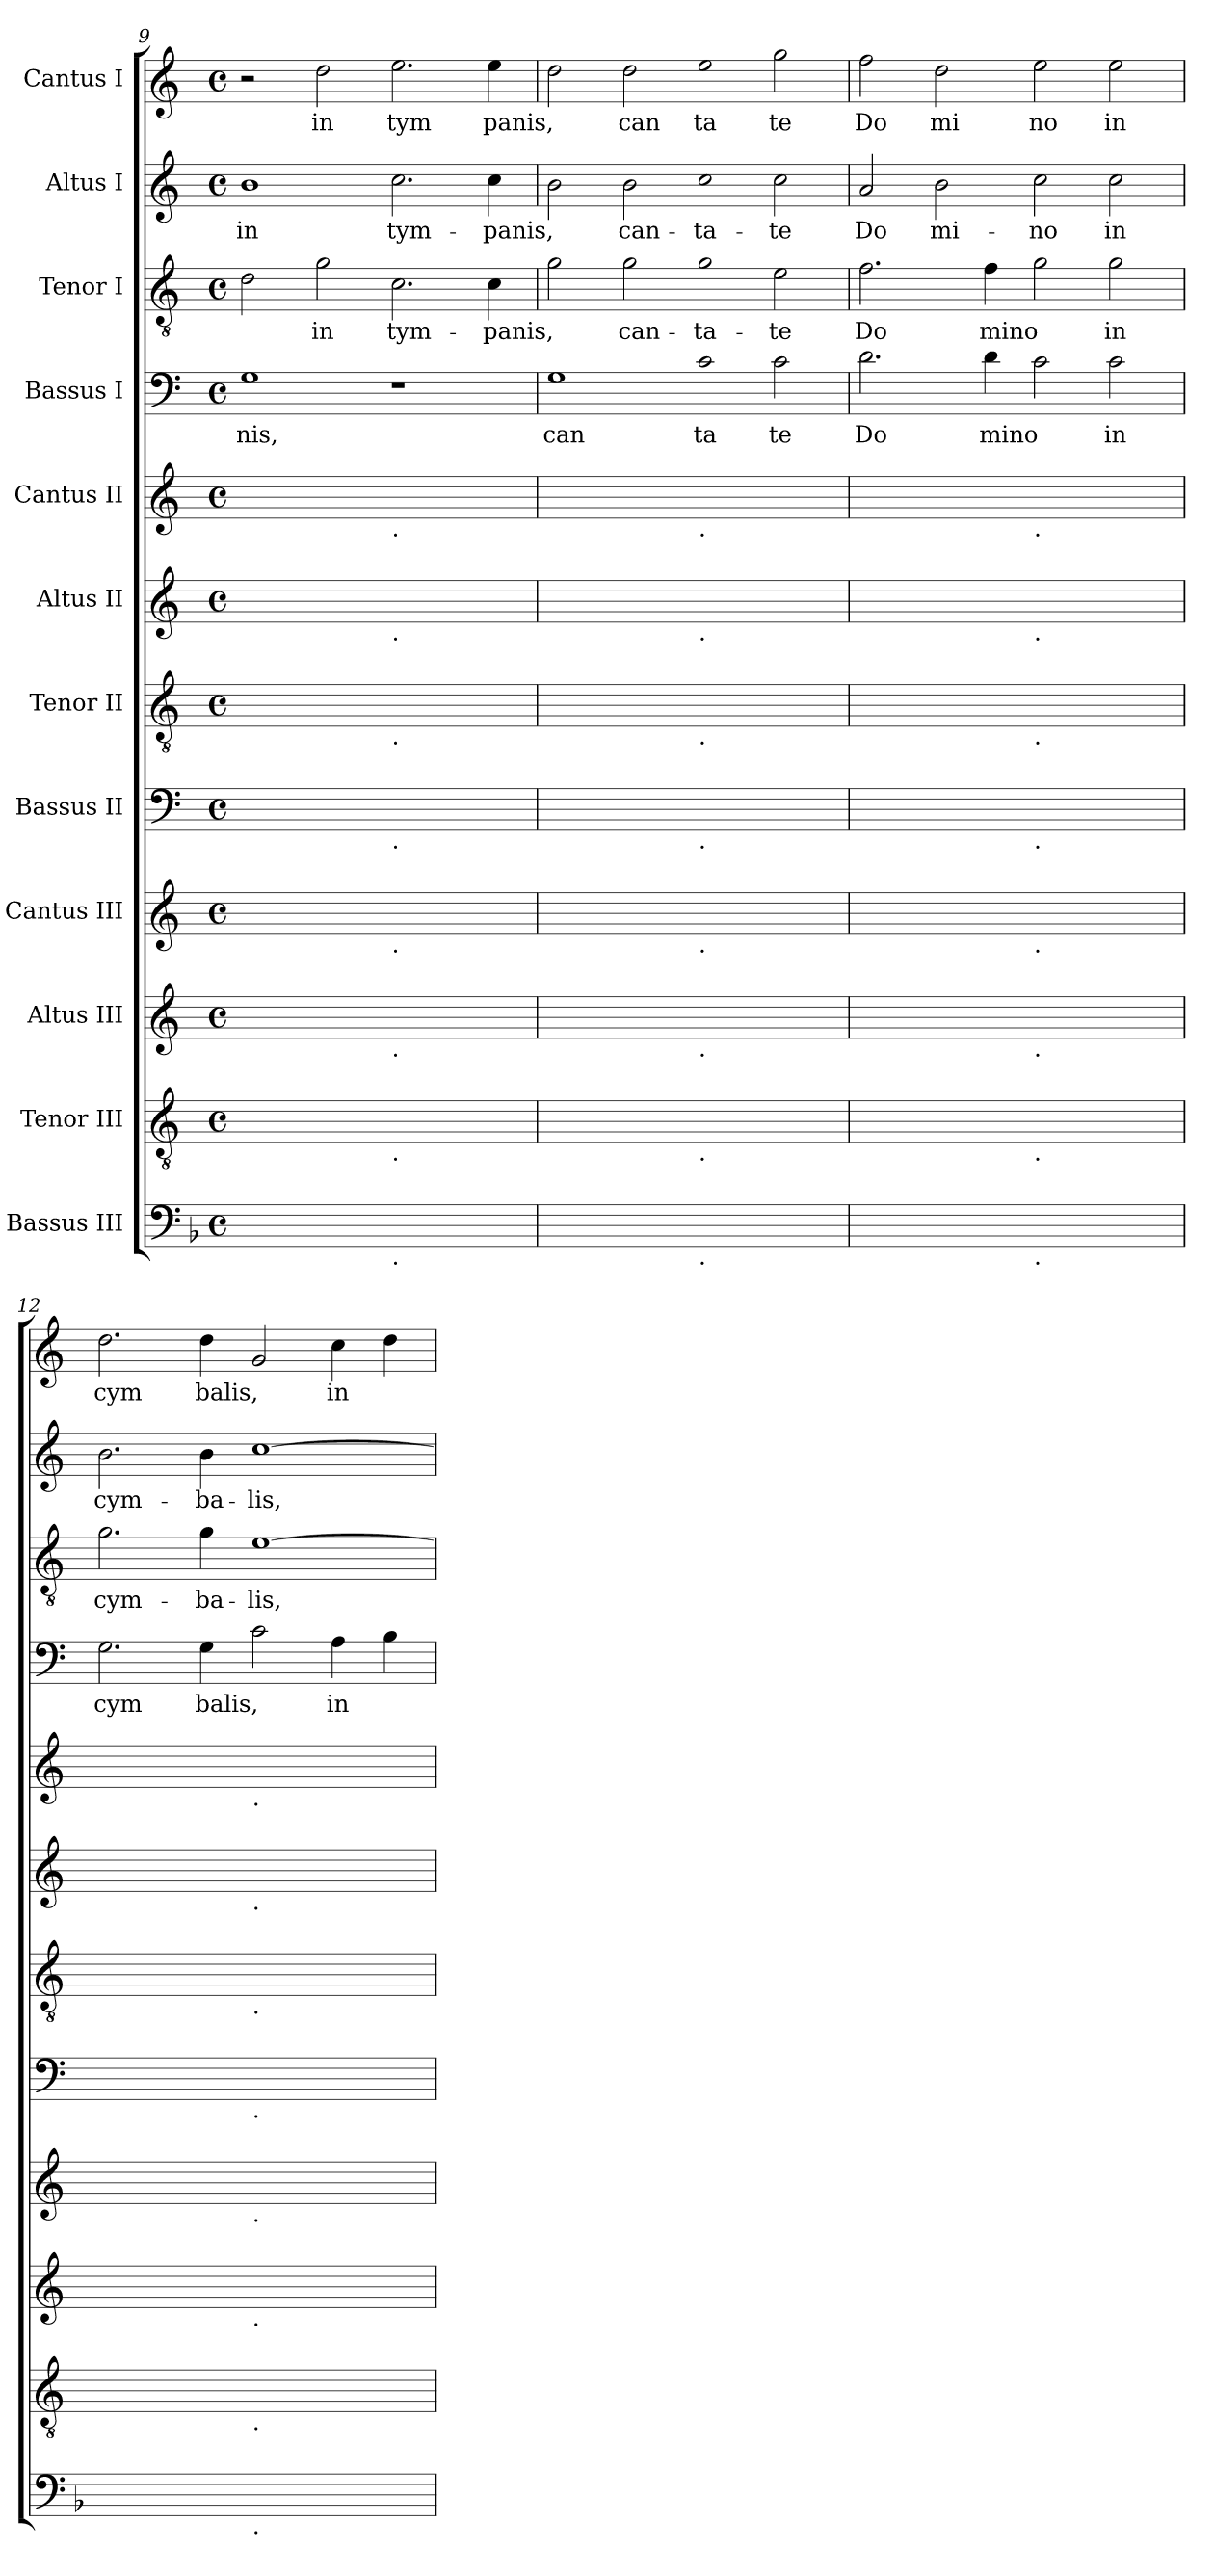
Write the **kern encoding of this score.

**kern	**kern	**kern	**kern	**kern	**kern	**kern	**kern	**kern	**text	**kern	**text	**kern	**text	**kern	**text
*part12	*part11	*part10	*part9	*part8	*part7	*part6	*part5	*part4	*part4	*part3	*part3	*part2	*part2	*part1	*part1
*staff12	*staff11	*staff10	*staff9	*staff8	*staff7	*staff6	*staff5	*staff4	*staff4	*staff3	*staff3	*staff2	*staff2	*staff1	*staff1
*I"Bassus III	*I"Tenor III	*I"Altus III	*I"Cantus III	*I"Bassus II	*I"Tenor II	*I"Altus II	*I"Cantus II	*I"Bassus I	*	*I"Tenor I	*	*I"Altus I	*	*I"Cantus I	*
*clefF4	*clefGv2	*clefG2	*clefG2	*clefF4	*clefGv2	*clefG2	*clefG2	*clefF4	*	*clefGv2	*	*clefG2	*	*clefG2	*
*ITrd3c5	*	*	*	*	*	*	*	*	*	*	*	*	*	*	*
*k[]	*k[]	*k[]	*k[]	*k[]	*k[]	*k[]	*k[]	*k[]	*	*k[]	*	*k[]	*	*k[]	*
*M4/4	*M4/4	*M4/4	*M4/4	*M4/4	*M4/4	*M4/4	*M4/4	*M4/4	*	*M4/4	*	*M4/4	*	*M4/4	*
*met(c)	*met(c)	*met(c)	*met(c)	*met(c)	*met(c)	*met(c)	*met(c)	*met(c)	*	*met(c)	*	*met(c)	*	*met(c)	*
=9	=9	=9	=9	=9	=9	=9	=9	=9	=9	=9	=9	=9	=9	=9	=9
!	!	!	!	!	!	!	!	!	!LO:LY:b	!	!	!	!LO:LY:b	!	!
1ryy	1ryy	1ryy	1ryy	1ryy	1ryy	1ryy	1ryy	1G	nis,	2d\	.	1b	in	2r	.
!	!	!	!	!	!	!	!	!	!	!	!LO:LY:b	!	!	!	!LO:LY:b
.	.	.	.	.	.	.	.	.	.	2g\	in	.	.	2dd\	in
!	!	!	!	!	!	!	!LO:TX:b:t=.	!	!	!	!	!	!	!	!
!	!	!	!	!	!	!LO:TX:b:t=.	!	!	!	!	!	!	!	!	!
!	!	!	!	!	!LO:TX:b:t=.	!	!	!	!	!	!	!	!	!	!
!	!	!	!	!LO:TX:b:t=.	!	!	!	!	!	!	!	!	!	!	!
!	!	!	!LO:TX:b:t=.	!	!	!	!	!	!	!	!	!	!	!	!
!	!	!LO:TX:b:t=.	!	!	!	!	!	!	!	!	!	!	!	!	!
!	!LO:TX:b:t=.	!	!	!	!	!	!	!	!	!	!	!	!	!	!
!LO:TX:b:t=.	!	!	!	!	!	!	!	!	!	!	!	!	!	!	!
!	!	!	!	!	!	!	!	!	!	!	!LO:LY:b	!	!LO:LY:b	!	!LO:LY:b
1ryy	1ryy	1ryy	1ryy	1ryy	1ryy	1ryy	1ryy	1r	.	2.c\	tym-	2.cc\	tym-	2.ee\	tym
!	!	!	!	!	!	!	!	!	!	!	!LO:LY:b	!	!LO:LY:b	!	!LO:LY:b
.	.	.	.	.	.	.	.	.	.	4c\	-panis,	4cc\	-panis,	4ee\	panis,
=10	=10	=10	=10	=10	=10	=10	=10	=10	=10	=10	=10	=10	=10	=10	=10
!	!	!	!	!	!	!	!	!	!LO:LY:b	!	!	!	!	!	!
1ryy	1ryy	1ryy	1ryy	1ryy	1ryy	1ryy	1ryy	1G	can	2g\	.	2b\	.	2dd\	.
!	!	!	!	!	!	!	!	!	!	!	!LO:LY:b	!	!LO:LY:b	!	!LO:LY:b
.	.	.	.	.	.	.	.	.	.	2g\	can-	2b\	can-	2dd\	can
!	!	!	!	!	!	!	!LO:TX:b:t=.	!	!	!	!	!	!	!	!
!	!	!	!	!	!	!LO:TX:b:t=.	!	!	!	!	!	!	!	!	!
!	!	!	!	!	!LO:TX:b:t=.	!	!	!	!	!	!	!	!	!	!
!	!	!	!	!LO:TX:b:t=.	!	!	!	!	!	!	!	!	!	!	!
!	!	!	!LO:TX:b:t=.	!	!	!	!	!	!	!	!	!	!	!	!
!	!	!LO:TX:b:t=.	!	!	!	!	!	!	!	!	!	!	!	!	!
!	!LO:TX:b:t=.	!	!	!	!	!	!	!	!	!	!	!	!	!	!
!LO:TX:b:t=.	!	!	!	!	!	!	!	!	!	!	!	!	!	!	!
!	!	!	!	!	!	!	!	!	!LO:LY:b	!	!LO:LY:b	!	!LO:LY:b	!	!LO:LY:b
1ryy	1ryy	1ryy	1ryy	1ryy	1ryy	1ryy	1ryy	2c\	ta	2g\	-ta-	2cc\	-ta-	2ee\	ta
!	!	!	!	!	!	!	!	!	!LO:LY:b	!	!LO:LY:b	!	!LO:LY:b	!	!LO:LY:b
.	.	.	.	.	.	.	.	2c\	te	2e\	-te	2cc\	-te	2gg\	te
=11	=11	=11	=11	=11	=11	=11	=11	=11	=11	=11	=11	=11	=11	=11	=11
!	!	!	!	!	!	!	!	!	!LO:LY:b	!	!LO:LY:b	!	!LO:LY:b	!	!LO:LY:b
1ryy	1ryy	1ryy	1ryy	1ryy	1ryy	1ryy	1ryy	2.d\	Do	2.f\	Do	2a/	Do	2ff\	Do
!	!	!	!	!	!	!	!	!	!	!	!	!	!LO:LY:b	!	!LO:LY:b
.	.	.	.	.	.	.	.	.	.	.	.	2b\	-mi-	2dd\	mi
!	!	!	!	!	!	!	!	!	!LO:LY:b	!	!LO:LY:b	!	!	!	!
.	.	.	.	.	.	.	.	4d\	mino	4f\	-mino	.	.	.	.
!	!	!	!	!	!	!	!LO:TX:b:t=.	!	!	!	!	!	!	!	!
!	!	!	!	!	!	!LO:TX:b:t=.	!	!	!	!	!	!	!	!	!
!	!	!	!	!	!LO:TX:b:t=.	!	!	!	!	!	!	!	!	!	!
!	!	!	!	!LO:TX:b:t=.	!	!	!	!	!	!	!	!	!	!	!
!	!	!	!LO:TX:b:t=.	!	!	!	!	!	!	!	!	!	!	!	!
!	!	!LO:TX:b:t=.	!	!	!	!	!	!	!	!	!	!	!	!	!
!	!LO:TX:b:t=.	!	!	!	!	!	!	!	!	!	!	!	!	!	!
!LO:TX:b:t=.	!	!	!	!	!	!	!	!	!	!	!	!	!	!	!
!	!	!	!	!	!	!	!	!	!	!	!	!	!LO:LY:b	!	!LO:LY:b
1ryy	1ryy	1ryy	1ryy	1ryy	1ryy	1ryy	1ryy	2c\	.	2g\	.	2cc\	-no	2ee\	no
!	!	!	!	!	!	!	!	!	!LO:LY:b	!	!LO:LY:b	!	!LO:LY:b	!	!LO:LY:b
.	.	.	.	.	.	.	.	2c\	in	2g\	in	2cc\	in	2ee\	in
=12	=12	=12	=12	=12	=12	=12	=12	=12	=12	=12	=12	=12	=12	=12	=12
!	!	!	!	!	!	!	!	!	!LO:LY:b	!	!LO:LY:b	!	!LO:LY:b	!	!LO:LY:b
1ryy	1ryy	1ryy	1ryy	1ryy	1ryy	1ryy	1ryy	2.G\	cym	2.g\	cym-	2.b\	cym-	2.dd\	cym
!	!	!	!	!	!	!	!	!	!LO:LY:b	!	!LO:LY:b	!	!LO:LY:b	!	!LO:LY:b
.	.	.	.	.	.	.	.	4G\	balis,	4g\	-ba-	4b\	-ba-	4dd\	balis,
!	!	!	!	!	!	!	!LO:TX:b:t=.	!	!	!	!	!	!	!	!
!	!	!	!	!	!	!LO:TX:b:t=.	!	!	!	!	!	!	!	!	!
!	!	!	!	!	!LO:TX:b:t=.	!	!	!	!	!	!	!	!	!	!
!	!	!	!	!LO:TX:b:t=.	!	!	!	!	!	!	!	!	!	!	!
!	!	!	!LO:TX:b:t=.	!	!	!	!	!	!	!	!	!	!	!	!
!	!	!LO:TX:b:t=.	!	!	!	!	!	!	!	!	!	!	!	!	!
!	!LO:TX:b:t=.	!	!	!	!	!	!	!	!	!	!	!	!	!	!
!LO:TX:b:t=.	!	!	!	!	!	!	!	!	!	!	!	!	!	!	!
!	!	!	!	!	!	!	!	!	!	!	!LO:LY:b	!	!LO:LY:b	!	!
1ryy	1ryy	1ryy	1ryy	1ryy	1ryy	1ryy	1ryy	2c\	.	[>1e	-lis,	[>1cc	-lis,	2g/	.
!	!	!	!	!	!	!	!	!	!LO:LY:b	!	!	!	!	!	!LO:LY:b
.	.	.	.	.	.	.	.	4A\	in	.	.	.	.	4cc\	in
.	.	.	.	.	.	.	.	4B\	.	.	.	.	.	4dd\	.
=	=	=	=	=	=	=	=	=	=	=	=	=	=	=	=
*-	*-	*-	*-	*-	*-	*-	*-	*-	*-	*-	*-	*-	*-	*-	*-
